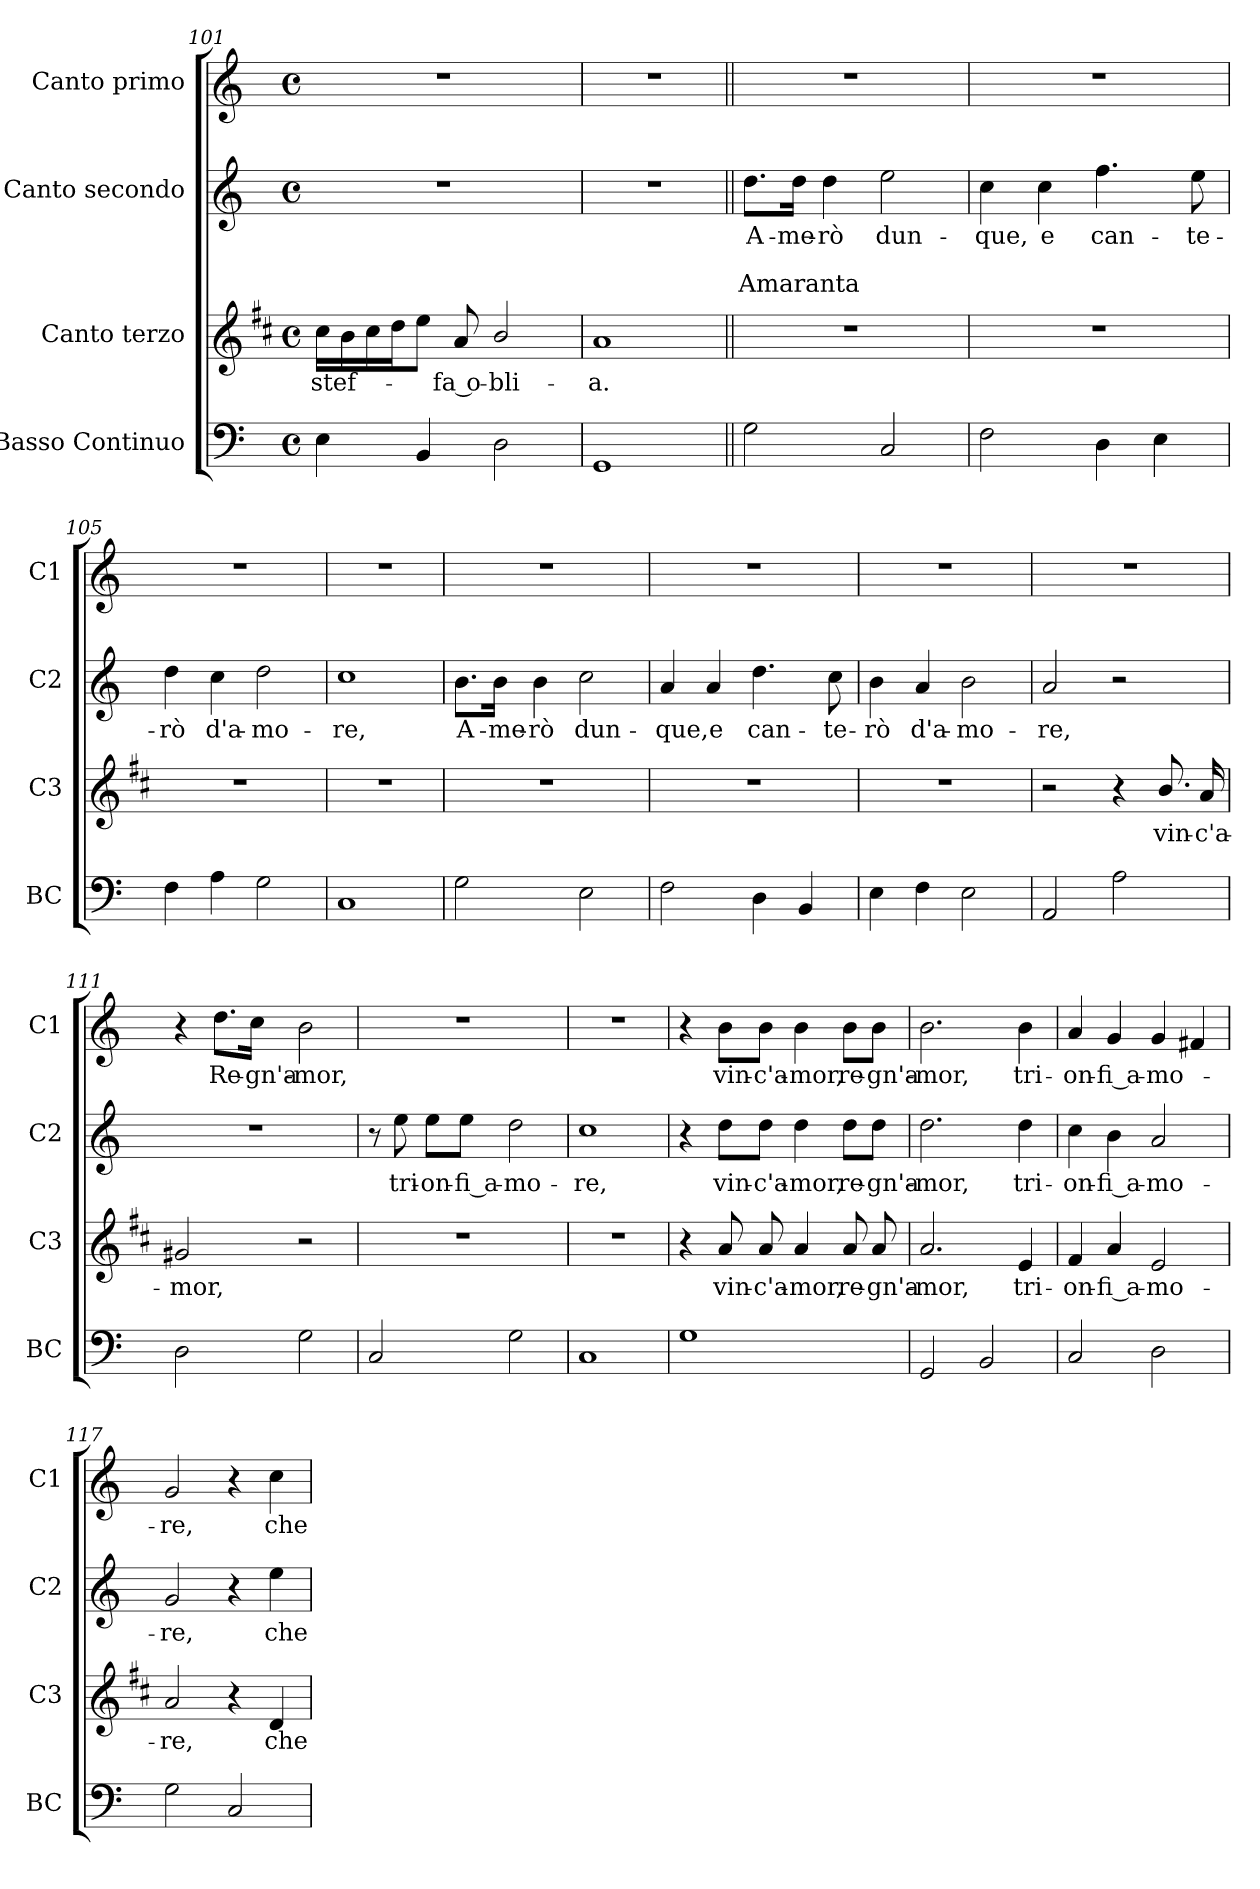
**kern	**kern	**text	**kern	**text	**text	**text	**kern	**text
*part4	*part3	*part3	*part2	*part2	*part2	*part2	*part1	*part1
*staff4	*staff3	*staff3	*staff2	*staff2	*staff2	*staff2	*staff1	*staff1
*I"Basso Continuo	*I"Canto terzo	*	*I"Canto secondo	*	*	*	*I"Canto primo	*
*I'BC	*I'C3	*	*I'C2	*	*	*	*I'C1	*
*clefF4	*clefG2	*	*clefG2	*	*	*	*clefG2	*
*	*ITrd1c2	*	*	*	*	*	*	*
*k[]	*k[]	*	*k[]	*	*	*	*k[]	*
*C:	*C:	*	*C:	*	*	*	*C:	*
*M4/4	*M4/4	*	*M4/4	*	*	*	*M4/4	*
*met(c)	*met(c)	*	*met(c)	*	*	*	*met(c)	*
=101	=101	=101	=101	=101	=101	=101	=101	=101
!	!	!LO:LY:b	!	!	!	!	!	!
4E\	16b\LL	stef-	1r	.	.	.	1r	.
.	16a\	.	.	.	.	.	.	.
.	16b\	.	.	.	.	.	.	.
.	16cc\J	.	.	.	.	.	.	.
4BB/	8dd\J	.	.	.	.	.	.	.
!	!	!LO:LY:b	!	!	!	!	!	!
.	8g/	-fa o-	.	.	.	.	.	.
!	!	!LO:LY:b	!	!	!	!	!	!
2D\	2a/	-bli-	.	.	.	.	.	.
=102	=102	=102	=102	=102	=102	=102	=102	=102
!	!	!LO:LY:b	!	!	!	!	!	!
1GG	1g	-a.	1r	.	.	.	1r	.
!!LO:LB:g=z
=103||	=103||	=103||	=103||	=103||	=103||	=103||	=103||	=103||
!	!	!	!	!LO:LY:b	!	!LO:LY:a	!	!
2G\	1r	.	8.dd\L	A-	.	Amaranta	1r	.
!	!	!	!	!LO:LY:b	!	!	!	!
.	.	.	16dd\Jk	-me-	.	.	.	.
!	!	!	!	!LO:LY:b	!	!	!	!
.	.	.	4dd\	-rò	.	.	.	.
!	!	!	!	!LO:LY:b	!	!	!	!
2C/	.	.	2ee\	dun-	.	.	.	.
=104	=104	=104	=104	=104	=104	=104	=104	=104
!	!	!	!	!LO:LY:b	!	!	!	!
2F\	1r	.	4cc\	-que,	.	.	1r	.
!	!	!	!	!LO:LY:b	!	!	!	!
.	.	.	4cc\	e	.	.	.	.
!	!	!	!	!LO:LY:b	!	!	!	!
4D\	.	.	4.ff\	can-	.	.	.	.
4E\	.	.	.	.	.	.	.	.
!	!	!	!	!LO:LY:b	!	!	!	!
.	.	.	8ee\	-te-	.	.	.	.
=105	=105	=105	=105	=105	=105	=105	=105	=105
!	!	!	!	!LO:LY:b	!	!	!	!
4F\	1r	.	4dd\	-rò	.	.	1r	.
!	!	!	!	!LO:LY:b	!	!	!	!
4A\	.	.	4cc\	d'a-	.	.	.	.
!	!	!	!	!LO:LY:b	!	!	!	!
2G\	.	.	2dd\	-mo-	.	.	.	.
=106	=106	=106	=106	=106	=106	=106	=106	=106
!	!	!	!	!LO:LY:b	!	!	!	!
1C	1r	.	1cc	-re,	.	.	1r	.
=107	=107	=107	=107	=107	=107	=107	=107	=107
!	!	!	!	!LO:LY:b	!	!	!	!
2G\	1r	.	8.b\L	A-	.	.	1r	.
!	!	!	!	!LO:LY:b	!	!	!	!
.	.	.	16b\Jk	-me-	.	.	.	.
!	!	!	!	!LO:LY:b	!	!	!	!
.	.	.	4b\	-rò	.	.	.	.
!	!	!	!	!LO:LY:b	!	!	!	!
2E\	.	.	2cc\	dun-	.	.	.	.
=108	=108	=108	=108	=108	=108	=108	=108	=108
!	!	!	!	!LO:LY:b	!	!	!	!
2F\	1r	.	4a/	-que,	.	.	1r	.
!	!	!	!	!LO:LY:b	!	!	!	!
.	.	.	4a/	e	.	.	.	.
!	!	!	!	!LO:LY:b	!	!	!	!
4D\	.	.	4.dd\	can-	.	.	.	.
4BB/	.	.	.	.	.	.	.	.
!	!	!	!	!LO:LY:b	!	!	!	!
.	.	.	8cc\	-te-	.	.	.	.
=109	=109	=109	=109	=109	=109	=109	=109	=109
!	!	!	!	!LO:LY:b	!	!	!	!
4E\	1r	.	4b\	-rò	.	.	1r	.
!	!	!	!	!LO:LY:b	!	!	!	!
4F\	.	.	4a/	d'a-	.	.	.	.
!	!	!	!	!LO:LY:b	!	!	!	!
2E\	.	.	2b\	-mo-	.	.	.	.
=110	=110	=110	=110	=110	=110	=110	=110	=110
!	!	!	!	!LO:LY:b	!	!	!	!
2AA/	2r	.	2a/	-re,	.	.	1r	.
2A\	4r	.	2r	.	.	.	.	.
!	!	!LO:LY:b	!	!	!	!	!	!
.	8.a/	vin-	.	.	.	.	.	.
!	!	!LO:LY:b	!	!	!	!	!	!
.	16g/	-c'a-	.	.	.	.	.	.
!!LO:PB:g=z
=111	=111	=111	=111	=111	=111	=111	=111	=111
!	!	!LO:LY:b	!	!	!	!	!	!
2D\	2f#X/	-mor,	1r	.	.	.	4r	.
!	!	!	!	!	!	!	!	!LO:LY:b
.	.	.	.	.	.	.	8.dd\L	Re-
!	!	!	!	!	!	!	!	!LO:LY:b
.	.	.	.	.	.	.	16cc\Jk	-gn'a-
!	!	!	!	!	!	!	!	!LO:LY:b
2G\	2r	.	.	.	.	.	2b\	-mor,
=112	=112	=112	=112	=112	=112	=112	=112	=112
2C/	1r	.	8r	.	.	.	1r	.
!	!	!	!	!LO:LY:b	!	!	!	!
.	.	.	8ee\	tri-	.	.	.	.
!	!	!	!	!LO:LY:b	!	!	!	!
.	.	.	8ee\L	-on-	.	.	.	.
!	!	!	!	!LO:LY:b	!	!	!	!
.	.	.	8ee\J	-fi a-	.	.	.	.
!	!	!	!	!LO:LY:b	!	!	!	!
2G\	.	.	2dd\	-mo-	.	.	.	.
=113	=113	=113	=113	=113	=113	=113	=113	=113
!	!	!	!	!LO:LY:b	!	!	!	!
1C	1r	.	1cc	-re,	.	.	1r	.
=114	=114	=114	=114	=114	=114	=114	=114	=114
1G	4r	.	4r	.	.	.	4r	.
!	!	!LO:LY:b	!	!LO:LY:b	!	!	!	!LO:LY:b
.	8g/	vin-	8dd\L	vin-	.	.	8b\L	vin-
!	!	!LO:LY:b	!	!LO:LY:b	!	!	!	!LO:LY:b
.	8g/	-c'a-	8dd\J	-c'a-	.	.	8b\J	-c'a-
!	!	!LO:LY:b	!	!LO:LY:b	!	!	!	!LO:LY:b
.	4g/	-mor,	4dd\	-mor,	.	.	4b\	-mor,
!	!	!LO:LY:b	!	!LO:LY:b	!	!	!	!LO:LY:b
.	8g/	re-	8dd\L	re-	.	.	8b\L	re-
!	!	!LO:LY:b	!	!LO:LY:b	!	!	!	!LO:LY:b
.	8g/	-gn'a-	8dd\J	-gn'a-	.	.	8b\J	-gn'a-
=115	=115	=115	=115	=115	=115	=115	=115	=115
!	!	!LO:LY:b	!	!LO:LY:b	!	!	!	!LO:LY:b
2GG/	2.g/	-mor,	2.dd\	-mor,	.	.	2.b\	-mor,
2BB/	.	.	.	.	.	.	.	.
!	!	!LO:LY:b	!	!LO:LY:b	!	!	!	!LO:LY:b
.	4d/	tri-	4dd\	tri-	.	.	4b\	tri-
=116	=116	=116	=116	=116	=116	=116	=116	=116
!	!	!LO:LY:b	!	!LO:LY:b	!	!	!	!LO:LY:b
2C/	4e/	-on-	4cc\	-on-	.	.	4a/	-on-
!	!	!LO:LY:b	!	!LO:LY:b	!	!	!	!LO:LY:b
.	4g/	-fi a-	4b\	-fi a-	.	.	4g/	-fi a-
!	!	!LO:LY:b	!	!LO:LY:b	!	!	!	!LO:LY:b
2D\	2d/	-mo-	2a/	-mo-	.	.	4g/	-mo-
.	.	.	.	.	.	.	4f#X/	.
=117	=117	=117	=117	=117	=117	=117	=117	=117
!	!	!LO:LY:b	!	!LO:LY:b	!	!	!	!LO:LY:b
2G\	2g/	-re,	2g/	-re,	.	.	2g/	-re,
2C/	4r	.	4r	.	.	.	4r	.
!	!	!LO:LY:b	!	!LO:LY:b	!	!	!	!LO:LY:b
.	4c/	che	4ee\	che	.	.	4cc\	che
=	=	=	=	=	=	=	=	=
*-	*-	*-	*-	*-	*-	*-	*-	*-
